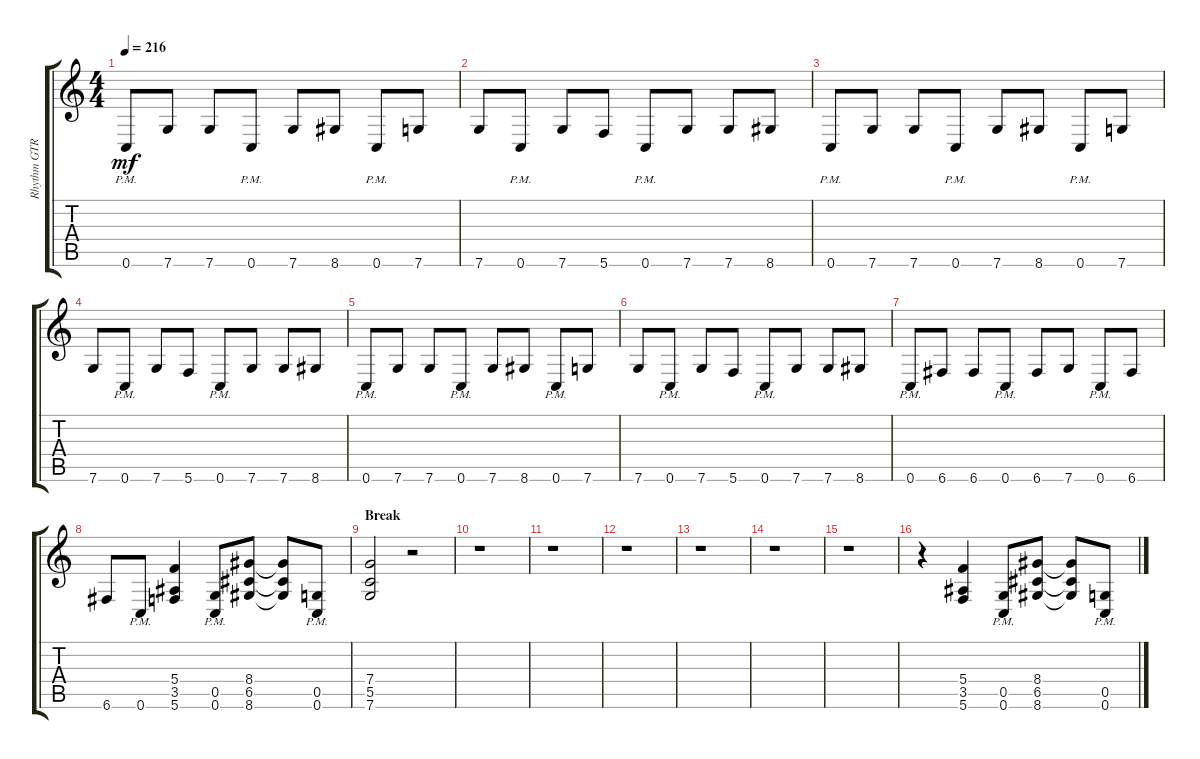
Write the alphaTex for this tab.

\track ("Rhythm GTR 1" "Rhythm GTR") {instrument overdrivenguitar}
\staff {score tabs}
\tuning (D4 A3 F3 C3 G2 C2) {hide}
\ts (4 4)
\tempo 216
\clef g2
\ks aminor
0.6{pm}.8{dy mf} 7.6.8 7.6.8 0.6{pm}.8 7.6.8 8.6.8 0.6{pm}.8 7.6.8 |
7.6.8 0.6{pm}.8 7.6.8 5.6.8 0.6{pm}.8 7.6.8 7.6.8 8.6.8 |
0.6{pm}.8 7.6.8 7.6.8 0.6{pm}.8 7.6.8 8.6.8 0.6{pm}.8 7.6.8 |
7.6.8 0.6{pm}.8 7.6.8 5.6.8 0.6{pm}.8 7.6.8 7.6.8 8.6.8 |
0.6{pm}.8 7.6.8 7.6.8 0.6{pm}.8 7.6.8 8.6.8 0.6{pm}.8 7.6.8 |
7.6.8 0.6{pm}.8 7.6.8 5.6.8 0.6{pm}.8 7.6.8 7.6.8 8.6.8 |
0.6{pm}.8 6.6.8 6.6.8 0.6{pm}.8 6.6.8 7.6.8 0.6{pm}.8 6.6.8 |
6.6.8 0.6{pm}.8 (5.4 3.5 5.6).4 (0.5{pm} 0.6{pm}).8 (8.4 6.5 8.6).8 (8.4{t} 6.5{t} 8.6{t}).8 (0.5{pm} 0.6{pm}).8 |
\section ("" "Break")
(7.4 5.5 7.6).2 r.2 |
r.1 |
r.1 |
r.1 |
r.1 |
r.1 |
r.1 |
r.4 (5.4 3.5 5.6).4 (0.5{pm} 0.6{pm}).8 (8.4 6.5 8.6).8 (8.4{t} 6.5{t} 8.6{t}).8 (0.5{pm} 0.6{pm}).8
